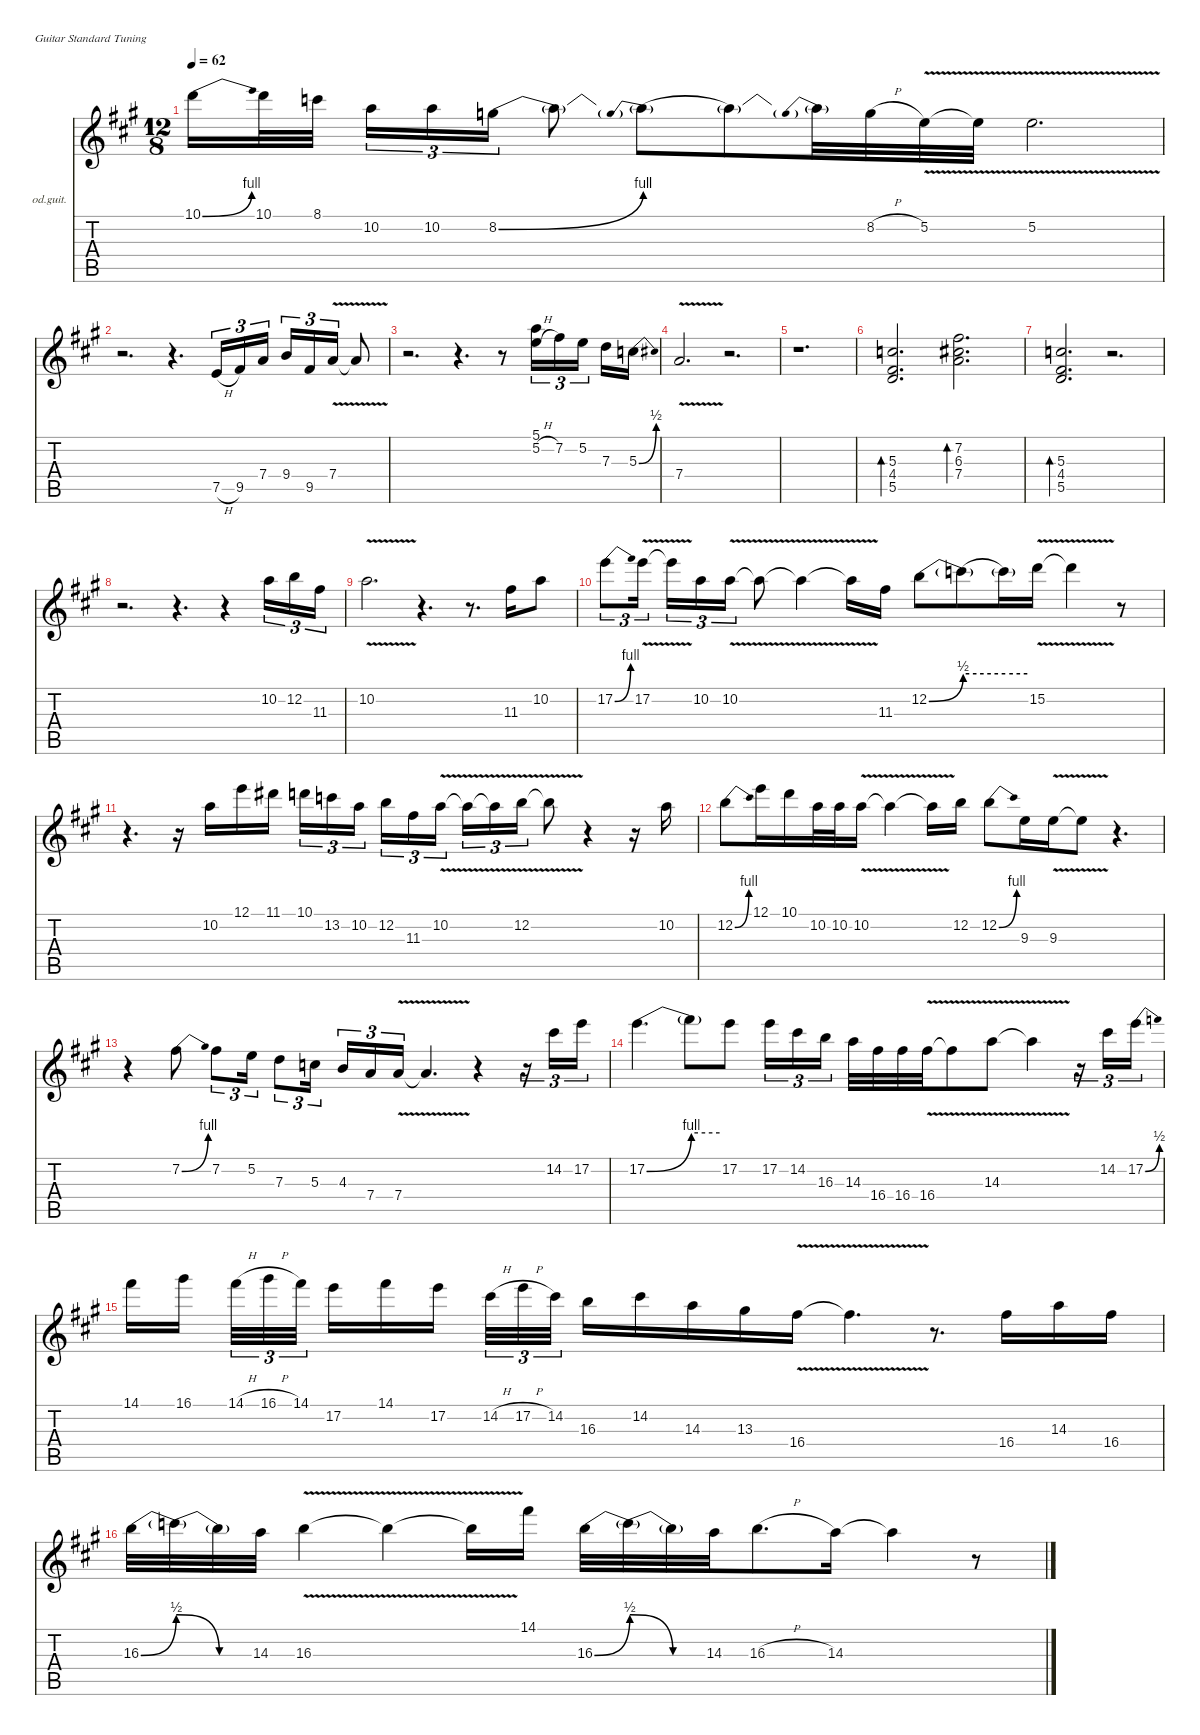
\defaultSystemsLayout 4
\hideDynamics
\bracketExtendMode nobrackets
\firstSystemTrackNameOrientation horizontal
\otherSystemsTrackNameOrientation horizontal
\track ("Moore" "od.guit.") {instrument overdrivenguitar}
\staff {score tabs}
\tuning (E4 B3 G3 D3 A2 E2)
\ts (12 8)
\tempo 62
\clef g2
\ks a
10.1{be (bend 0 0 30 4) acc forcenatural}.16{dy f} 10.1{acc forcenatural}.32 8.1{acc forcenatural}.32 10.2{acc forcenatural}.16{tu (3 2)} 10.2{acc forcenatural}.16{tu (3 2)} 8.2{be (bend 0 0 60 4) acc forcenatural}.16{tu (3 2)} 8.2{t}.8 8.2{be (prebend 0 4 60 4) t}.8 8.2{t}.8 8.2{be (prebend 0 4 60 4) t}.32 8.2{h acc forcenatural}.32 5.2{v acc forcenatural}.32 5.2{v t acc forcenatural}.32 5.2{v acc forcenatural}.2{d} |
r.2{d} r.4{d} 7.5{h acc forcenatural}.16{tu (3 2)} 9.5{acc #}.16{tu (3 2)} 7.4{acc forcenatural}.16{tu (3 2)} 9.4{acc forcenatural}.16{tu (3 2)} 9.5{acc #}.16{tu (3 2)} 7.4{v acc forcenatural}.16{tu (3 2)} 7.4{v t acc forcenatural}.8 |
r.2{d} r.4{d} r.8 (5.1{acc forcenatural} 5.2{h acc forcenatural}).16{tu (3 2)} 7.2{acc #}.16{tu (3 2)} 5.2{acc forcenatural}.16{tu (3 2)} 7.3{acc forcenatural}.16 5.3{be (bend 0 0 30 2) acc forcenatural}.16 |
7.4{v acc forcenatural}.2{d} r.2{d} |
r.1{d} |
(5.3{acc forcenatural} 4.4{acc #} 5.5{acc forcenatural}).2{d bd 240 dy mf} (7.2{acc #} 6.3{acc #} 7.4{acc forcenatural}).2{d bd 240} |
(5.3{acc forcenatural} 4.4{acc #} 5.5{acc forcenatural}).2{d bd 240} r.2{d} |
r.2{d} r.4{d} r.4 10.2{acc forcenatural}.16{tu (3 2) dy f} 12.2{acc forcenatural}.16{tu (3 2)} 11.3{acc #}.16{tu (3 2)} |
10.2{v acc forcenatural}.2{d} r.4{d} r.8{d} 11.3{acc #}.16{dy ff} 10.2{acc forcenatural}.8 |
17.2{be (bend 0 0 30 4) acc forcenatural}.8{tu (3 2) dy f} 17.2{v acc forcenatural}.16{tu (3 2)} 17.2{v t acc forcenatural}.16{tu (3 2)} 10.2{acc forcenatural}.16{tu (3 2) dy ff} 10.2{v acc forcenatural}.16{tu (3 2)} 10.2{v t acc forcenatural}.8{dy f} 10.2{v t acc forcenatural}.4 10.2{v t acc forcenatural}.16 11.3{acc #}.16{dy ff} 12.2{be (bend 0 0 60 2) acc forcenatural}.8 12.2{be (hold 0 2 60 2) t}.8{dy f} 12.2{be (hold 0 2 60 2) t}.16 15.2{v acc forcenatural}.16{dy ff} 15.2{v t acc forcenatural}.4{dy f} r.8 |
r.4{d} r.16 10.2{acc forcenatural}.16{dy ff} 12.1{acc forcenatural}.16 11.1{acc #}.16 10.1{acc forcenatural}.16{tu (3 2)} 13.2{acc forcenatural}.16{tu (3 2)} 10.2{acc forcenatural}.16{tu (3 2)} 12.2{acc forcenatural}.16{tu (3 2)} 11.3{acc #}.16{tu (3 2)} 10.2{v acc forcenatural}.16{tu (3 2)} 10.2{v t acc forcenatural}.16{tu (3 2) dy f} 10.2{v t acc forcenatural}.16{tu (3 2)} 12.2{v acc forcenatural}.16{tu (3 2) dy ff} 12.2{v t acc forcenatural}.8{dy f} r.4 r.16 10.2{acc forcenatural}.16{dy ff} |
12.2{be (bend 0 0 30 4) acc forcenatural}.8 12.1{acc forcenatural}.16 10.1{acc forcenatural}.16 10.2{acc forcenatural}.32 10.2{acc forcenatural}.32 10.2{v acc forcenatural}.16 10.2{v t acc forcenatural}.4{dy f} 10.2{v t acc forcenatural}.16 12.2{acc forcenatural}.16{dy ff} 12.2{be (bend 0 0 30 4) acc forcenatural}.8 9.3{acc forcenatural}.16 9.3{v acc forcenatural}.16 9.3{v t acc forcenatural}.8{dy f} r.4{d} |
r.4 7.2{be (bend 0 0 30 4) acc #}.8{dy ff} 7.2{acc #}.8{tu (3 2)} 5.2{acc forcenatural}.16{tu (3 2)} 7.3{acc forcenatural}.8{tu (3 2)} 5.3{acc forcenatural}.16{tu (3 2)} 4.3{acc forcenatural}.16{tu (3 2)} 7.4{acc forcenatural}.16{tu (3 2)} 7.4{v acc forcenatural}.16{tu (3 2)} 7.4{v t acc forcenatural}.4{d dy f} r.4 r.16{tu (3 2)} 14.2{acc #}.16{tu (3 2) dy ff} 17.2{acc forcenatural}.16{tu (3 2)} |
17.2{be (bend 0 0 60 4) acc forcenatural}.4{d} 17.2{be (hold 0 4 60 4) t}.8{dy f} 17.2{acc forcenatural}.8{dy ff} 17.2{acc forcenatural}.16{tu (3 2)} 14.2{acc #}.16{tu (3 2)} 16.3{acc forcenatural}.16{tu (3 2)} 14.3{acc forcenatural}.32 16.4{acc #}.32 16.4{acc #}.32 16.4{v acc #}.32 16.4{v t acc #}.8{dy f} 14.3{v acc forcenatural}.8{dy ff} 14.3{v t acc forcenatural}.4{dy f} r.16{tu (3 2)} 14.2{acc #}.16{tu (3 2) dy ff} 17.2{be (bend 0 0 30 2) acc forcenatural}.16{tu (3 2)} |
14.1{acc #}.16 16.1{acc #}.16 14.1{h acc #}.32{tu (3 2)} 16.1{h acc #}.32{tu (3 2)} 14.1{acc #}.32{tu (3 2)} 17.2{acc forcenatural}.16 14.1{acc #}.16 17.2{acc forcenatural}.16 14.2{h acc #}.32{tu (3 2)} 17.2{h acc forcenatural}.32{tu (3 2)} 14.2{acc #}.32{tu (3 2)} 16.3{acc forcenatural}.16 14.2{acc #}.16 14.3{acc forcenatural}.16 13.3{acc #}.16 16.4{v acc #}.16 16.4{v t acc #}.4{d dy f} r.8{d} 16.4{acc #}.16{dy ff} 14.3{acc forcenatural}.16 16.4{acc #}.16 |
16.3{be (bend 0 0 60 2) acc forcenatural}.32 16.3{be (release 0 2 60 0) t}.32{dy f} 16.3{be (hold 0 0 60 0) t acc forcenatural}.32 14.3{acc forcenatural}.32{dy ff} 16.3{v acc forcenatural}.4 16.3{v t acc forcenatural}.4{dy f} 16.3{v t acc forcenatural}.16 14.1{acc #}.16{dy ff} 16.3{be (bend 0 0 60 2) acc forcenatural}.32 16.3{be (release 0 2 60 0) t}.32{dy f} 16.3{be (hold 0 0 60 0) t acc forcenatural}.32 14.3{acc forcenatural}.32{dy ff} 16.3{h acc forcenatural}.8{d} 14.3{acc forcenatural}.16 14.3{t acc forcenatural}.4{dy f} r.8
